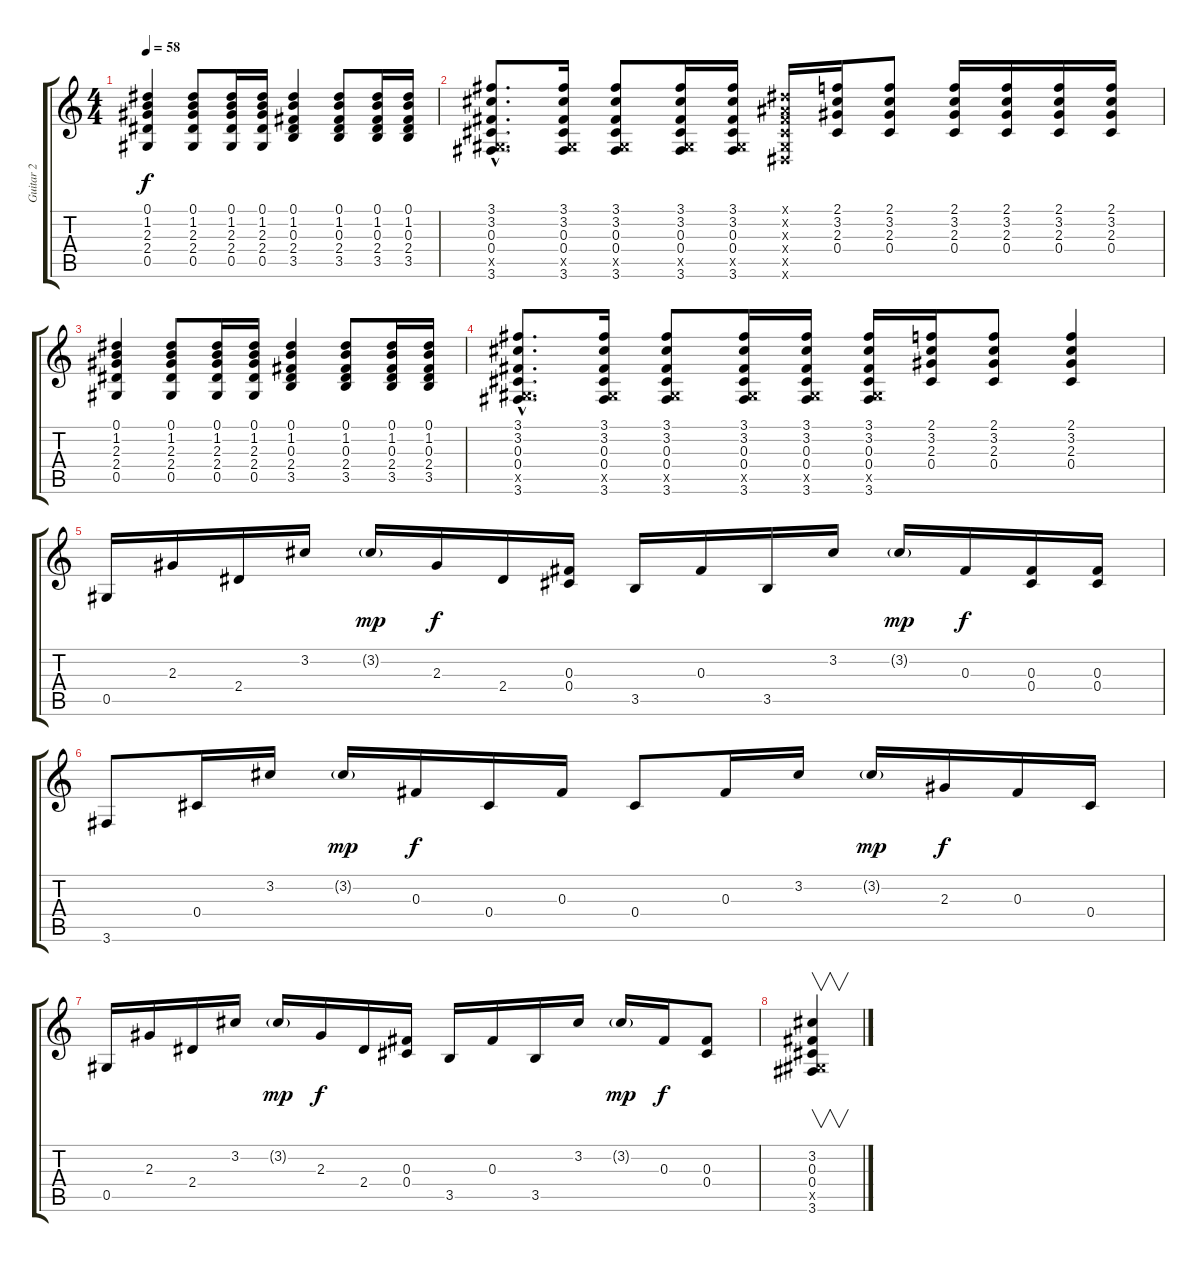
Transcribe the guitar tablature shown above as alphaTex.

\track ("Guitar 2" "Guitar 2") {instrument acousticguitarsteel}
\staff {score tabs}
\tuning (Eb4 Bb3 Gb3 Db3 Ab2 Eb2) {hide}
\ts (4 4)
\tempo 58
\clef g2
\ks c
(0.1 1.2 2.3 2.4 0.5).4{dy f} (0.1 1.2 2.3 2.4 0.5).8 (0.1 1.2 2.3 2.4 0.5).16 (0.1 1.2 2.3 2.4 0.5).16 (0.1 1.2 0.3 2.4 3.5).4 (0.1 1.2 0.3 2.4 3.5).8 (0.1 1.2 0.3 2.4 3.5).16 (0.1 1.2 0.3 2.4 3.5).16 |
(3.1{hac} 3.2{hac} 0.3{hac} 0.4{hac} 0.5{hac x} 3.6{hac}).8{d} (3.1 3.2 0.3 0.4 0.5{x} 3.6).16 (3.1 3.2 0.3 0.4 0.5{x} 3.6).8 (3.1 3.2 0.3 0.4 0.5{x} 3.6).16 (3.1 3.2 0.3 0.4 0.5{x} 3.6).16 (0.1{x} 0.2{x} 0.3{x} 0.4{x} 0.5{x} 0.6{x}).16 (2.1 3.2 2.3 0.4).16 (2.1 3.2 2.3 0.4).8 (2.1 3.2 2.3 0.4).16 (2.1 3.2 2.3 0.4).16 (2.1 3.2 2.3 0.4).16 (2.1 3.2 2.3 0.4).16 |
(0.1 1.2 2.3 2.4 0.5).4 (0.1 1.2 2.3 2.4 0.5).8 (0.1 1.2 2.3 2.4 0.5).16 (0.1 1.2 2.3 2.4 0.5).16 (0.1 1.2 0.3 2.4 3.5).4 (0.1 1.2 0.3 2.4 3.5).8 (0.1 1.2 0.3 2.4 3.5).16 (0.1 1.2 0.3 2.4 3.5).16 |
(3.1{hac} 3.2{hac} 0.3{hac} 0.4{hac} 0.5{hac x} 3.6{hac}).8{d} (3.1 3.2 0.3 0.4 0.5{x} 3.6).16 (3.1 3.2 0.3 0.4 0.5{x} 3.6).8 (3.1 3.2 0.3 0.4 0.5{x} 3.6).16 (3.1 3.2 0.3 0.4 0.5{x} 3.6).16 (3.1 3.2 0.3 0.4 0.5{x} 3.6).16 (2.1 3.2 2.3 0.4).16 (2.1 3.2 2.3 0.4).8 (2.1 3.2 2.3 0.4).4 |
0.5.16 2.3.16 2.4.16 3.2.16 3.2{g}.16{dy mp} 2.3.16{dy f} 2.4.16 (0.3 0.4).16 3.5.16 0.3.16 3.5.16 3.2.16 3.2{g}.16{dy mp} 0.3.16{dy f} (0.3 0.4).16 (0.3 0.4).16 |
3.6.8 0.4.16 3.2.16 3.2{g}.16{dy mp} 0.3.16{dy f} 0.4.16 0.3.16 0.4.8 0.3.16 3.2.16 3.2{g}.16{dy mp} 2.3.16{dy f} 0.3.16 0.4.16 |
0.5.16 2.3.16 2.4.16 3.2.16 3.2{g}.16{dy mp} 2.3.16{dy f} 2.4.16 (0.3 0.4).16 3.5.16 0.3.16 3.5.16 3.2.16 3.2{g}.16{dy mp} 0.3.16{dy f} (0.3 0.4).8 |
(3.2 0.3 0.4 0.5{x} 3.6).4{v}
